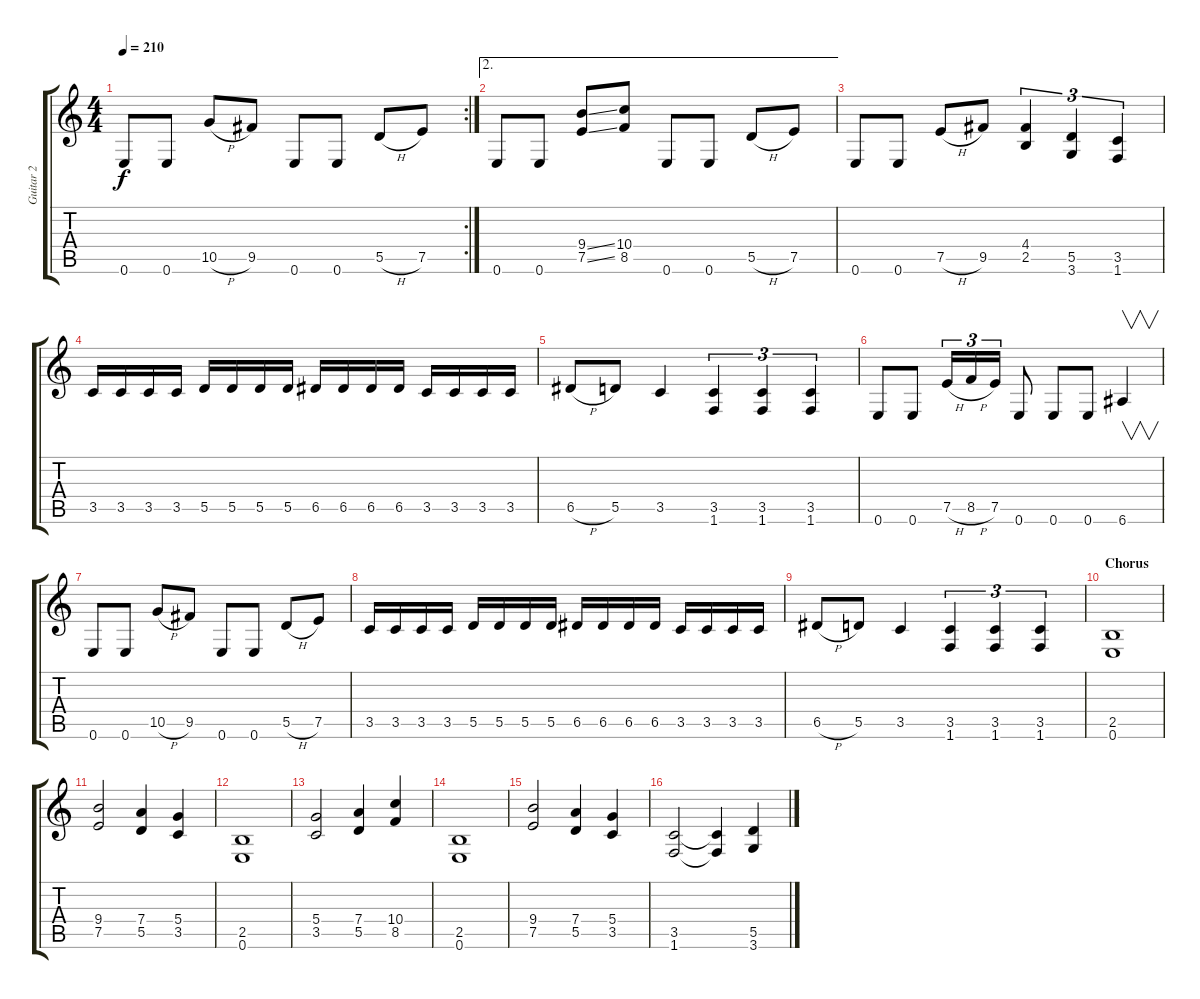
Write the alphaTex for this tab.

\track ("Guitar 2" "Guitar 2") {instrument overdrivenguitar}
\staff {score tabs}
\tuning (E4 B3 G3 D3 A2 E2) {hide}
\rc 2
\ts (4 4)
\tempo 210
\clef g2
\ks c
0.6.8{dy f} 0.6.8 10.5{h}.8 9.5.8 0.6.8 0.6.8 5.5{h}.8 7.5.8 |
\ae 2
0.6.8 0.6.8 (9.4{ss} 7.5{ss}).8 (10.4 8.5).8 0.6.8 0.6.8 5.5{h}.8 7.5.8 |
0.6.8 0.6.8 7.5{h}.8 9.5.8 (4.4 2.5).4{tu (3 2)} (5.5 3.6).4{tu (3 2)} (3.5 1.6).4{tu (3 2)} |
3.5.16 3.5.16 3.5.16 3.5.16 5.5.16 5.5.16 5.5.16 5.5.16 6.5.16 6.5.16 6.5.16 6.5.16 3.5.16 3.5.16 3.5.16 3.5.16 |
6.5{h}.8 5.5.8 3.5.4 (3.5 1.6).4{tu (3 2)} (3.5 1.6).4{tu (3 2)} (3.5 1.6).4{tu (3 2)} |
0.6.8 0.6.8 7.5{h}.16{tu (3 2)} 8.5{h}.16{tu (3 2)} 7.5.16{tu (3 2)} 0.6.8 0.6.8 0.6.8 6.6.4{v} |
0.6.8 0.6.8 10.5{h}.8 9.5.8 0.6.8 0.6.8 5.5{h}.8 7.5.8 |
3.5.16 3.5.16 3.5.16 3.5.16 5.5.16 5.5.16 5.5.16 5.5.16 6.5.16 6.5.16 6.5.16 6.5.16 3.5.16 3.5.16 3.5.16 3.5.16 |
6.5{h}.8 5.5.8 3.5.4 (3.5 1.6).4{tu (3 2)} (3.5 1.6).4{tu (3 2)} (3.5 1.6).4{tu (3 2)} |
\section ("" "Chorus")
(2.5 0.6).1 |
(9.4 7.5).2 (7.4 5.5).4 (5.4 3.5).4 |
(2.5 0.6).1 |
(5.4 3.5).2 (7.4 5.5).4 (10.4 8.5).4 |
(2.5 0.6).1 |
(9.4 7.5).2 (7.4 5.5).4 (5.4 3.5).4 |
(3.5 1.6).2 (3.5{t} 1.6{t}).4 (5.5 3.6).4
